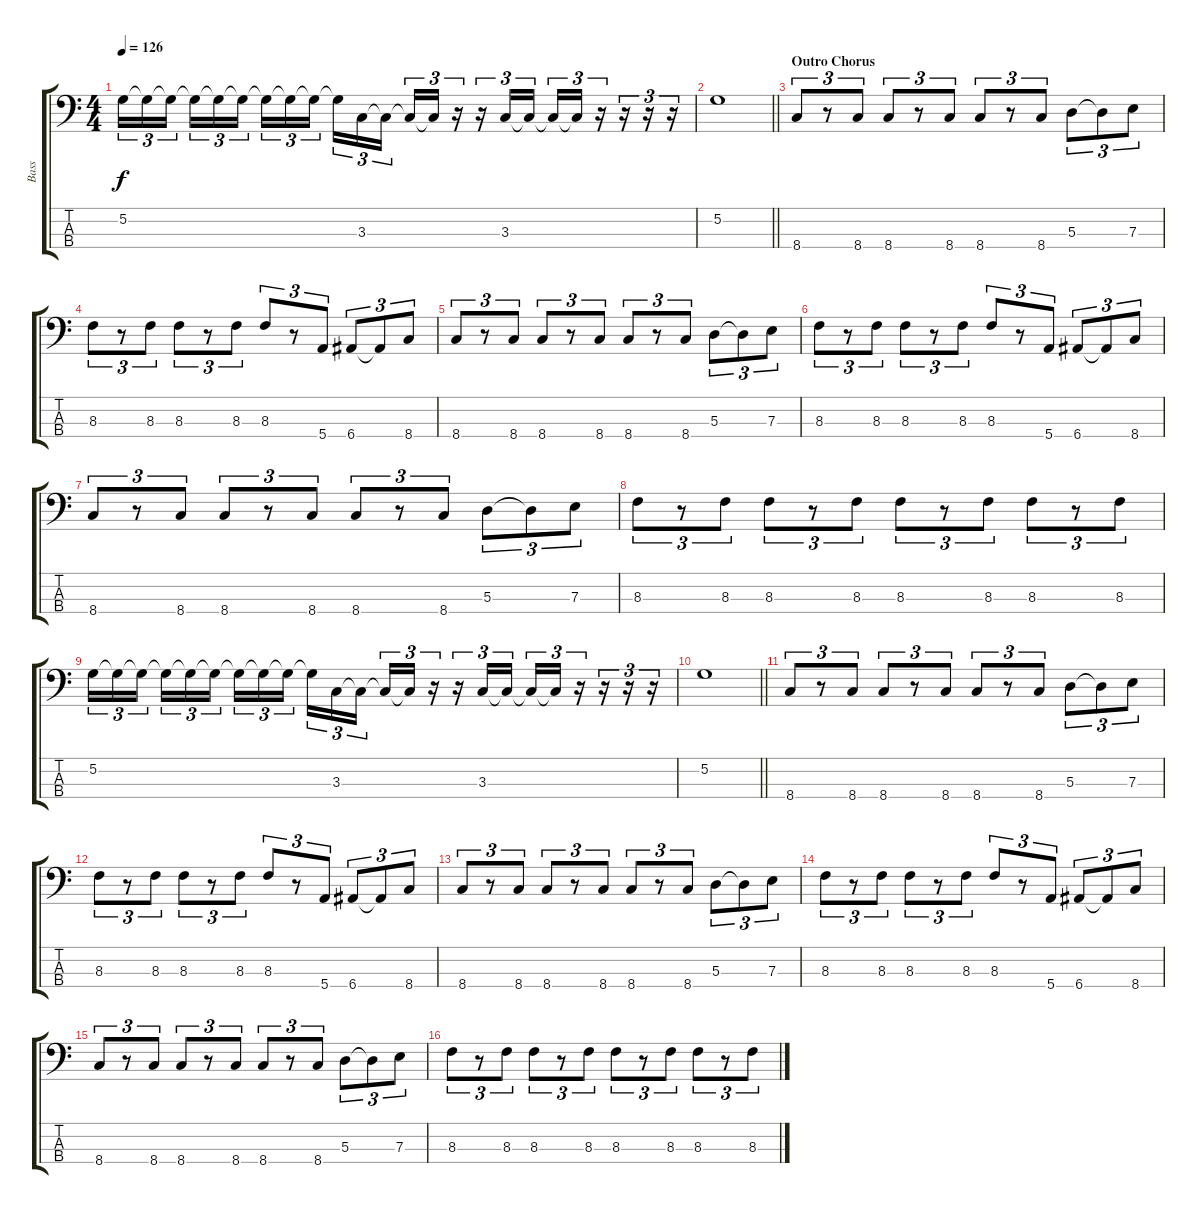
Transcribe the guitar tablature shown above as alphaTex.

\track ("Bass" "Bass") {instrument electricbassfinger}
\staff {score tabs}
\tuning (G2 D2 A1 E1) {hide}
\ts (4 4)
\tempo 126
\clef f4
\ks c
5.2.16{tu (3 2) dy f} 5.2{t}.16{tu (3 2)} 5.2{t}.16{tu (3 2) beam splitsecondary} 5.2{t}.16{tu (3 2)} 5.2{t}.16{tu (3 2)} 5.2{t}.16{tu (3 2)} 5.2{t}.16{tu (3 2)} 5.2{t}.16{tu (3 2)} 5.2{t}.16{tu (3 2) beam splitsecondary} 5.2{t}.16{tu (3 2)} 3.3.16{tu (3 2)} 3.3{t}.16{tu (3 2)} 3.3{t}.16{tu (3 2)} 3.3{t}.16{tu (3 2)} r.16{tu (3 2)} r.16{tu (3 2)} 3.3.16{tu (3 2)} 3.3{t}.16{tu (3 2)} 3.3{t}.16{tu (3 2)} 3.3{t}.16{tu (3 2)} r.16{tu (3 2)} r.16{tu (3 2)} r.16{tu (3 2)} r.16{tu (3 2)} |
\barLineRight lightlight
5.2.1 |
\section ("" "Outro Chorus")
8.4.8{tu (3 2)} r.8{tu (3 2)} 8.4.8{tu (3 2)} 8.4.8{tu (3 2)} r.8{tu (3 2)} 8.4.8{tu (3 2)} 8.4.8{tu (3 2)} r.8{tu (3 2)} 8.4.8{tu (3 2)} 5.3.8{tu (3 2)} 5.3{t}.8{tu (3 2)} 7.3.8{tu (3 2)} |
8.3.8{tu (3 2)} r.8{tu (3 2)} 8.3.8{tu (3 2)} 8.3.8{tu (3 2)} r.8{tu (3 2)} 8.3.8{tu (3 2)} 8.3.8{tu (3 2)} r.8{tu (3 2)} 5.4.8{tu (3 2)} 6.4.8{tu (3 2)} 6.4{t}.8{tu (3 2)} 8.4.8{tu (3 2)} |
8.4.8{tu (3 2)} r.8{tu (3 2)} 8.4.8{tu (3 2)} 8.4.8{tu (3 2)} r.8{tu (3 2)} 8.4.8{tu (3 2)} 8.4.8{tu (3 2)} r.8{tu (3 2)} 8.4.8{tu (3 2)} 5.3.8{tu (3 2)} 5.3{t}.8{tu (3 2)} 7.3.8{tu (3 2)} |
8.3.8{tu (3 2)} r.8{tu (3 2)} 8.3.8{tu (3 2)} 8.3.8{tu (3 2)} r.8{tu (3 2)} 8.3.8{tu (3 2)} 8.3.8{tu (3 2)} r.8{tu (3 2)} 5.4.8{tu (3 2)} 6.4.8{tu (3 2)} 6.4{t}.8{tu (3 2)} 8.4.8{tu (3 2)} |
8.4.8{tu (3 2)} r.8{tu (3 2)} 8.4.8{tu (3 2)} 8.4.8{tu (3 2)} r.8{tu (3 2)} 8.4.8{tu (3 2)} 8.4.8{tu (3 2)} r.8{tu (3 2)} 8.4.8{tu (3 2)} 5.3.8{tu (3 2)} 5.3{t}.8{tu (3 2)} 7.3.8{tu (3 2)} |
8.3.8{tu (3 2)} r.8{tu (3 2)} 8.3.8{tu (3 2)} 8.3.8{tu (3 2)} r.8{tu (3 2)} 8.3.8{tu (3 2)} 8.3.8{tu (3 2)} r.8{tu (3 2)} 8.3.8{tu (3 2)} 8.3.8{tu (3 2)} r.8{tu (3 2)} 8.3.8{tu (3 2)} |
5.2.16{tu (3 2)} 5.2{t}.16{tu (3 2)} 5.2{t}.16{tu (3 2) beam splitsecondary} 5.2{t}.16{tu (3 2)} 5.2{t}.16{tu (3 2)} 5.2{t}.16{tu (3 2)} 5.2{t}.16{tu (3 2)} 5.2{t}.16{tu (3 2)} 5.2{t}.16{tu (3 2) beam splitsecondary} 5.2{t}.16{tu (3 2)} 3.3.16{tu (3 2)} 3.3{t}.16{tu (3 2)} 3.3{t}.16{tu (3 2)} 3.3{t}.16{tu (3 2)} r.16{tu (3 2)} r.16{tu (3 2)} 3.3.16{tu (3 2)} 3.3{t}.16{tu (3 2)} 3.3{t}.16{tu (3 2)} 3.3{t}.16{tu (3 2)} r.16{tu (3 2)} r.16{tu (3 2)} r.16{tu (3 2)} r.16{tu (3 2)} |
\barLineRight lightlight
5.2.1 |
8.4.8{tu (3 2)} r.8{tu (3 2)} 8.4.8{tu (3 2)} 8.4.8{tu (3 2)} r.8{tu (3 2)} 8.4.8{tu (3 2)} 8.4.8{tu (3 2)} r.8{tu (3 2)} 8.4.8{tu (3 2)} 5.3.8{tu (3 2)} 5.3{t}.8{tu (3 2)} 7.3.8{tu (3 2)} |
8.3.8{tu (3 2)} r.8{tu (3 2)} 8.3.8{tu (3 2)} 8.3.8{tu (3 2)} r.8{tu (3 2)} 8.3.8{tu (3 2)} 8.3.8{tu (3 2)} r.8{tu (3 2)} 5.4.8{tu (3 2)} 6.4.8{tu (3 2)} 6.4{t}.8{tu (3 2)} 8.4.8{tu (3 2)} |
8.4.8{tu (3 2)} r.8{tu (3 2)} 8.4.8{tu (3 2)} 8.4.8{tu (3 2)} r.8{tu (3 2)} 8.4.8{tu (3 2)} 8.4.8{tu (3 2)} r.8{tu (3 2)} 8.4.8{tu (3 2)} 5.3.8{tu (3 2)} 5.3{t}.8{tu (3 2)} 7.3.8{tu (3 2)} |
8.3.8{tu (3 2)} r.8{tu (3 2)} 8.3.8{tu (3 2)} 8.3.8{tu (3 2)} r.8{tu (3 2)} 8.3.8{tu (3 2)} 8.3.8{tu (3 2)} r.8{tu (3 2)} 5.4.8{tu (3 2)} 6.4.8{tu (3 2)} 6.4{t}.8{tu (3 2)} 8.4.8{tu (3 2)} |
8.4.8{tu (3 2)} r.8{tu (3 2)} 8.4.8{tu (3 2)} 8.4.8{tu (3 2)} r.8{tu (3 2)} 8.4.8{tu (3 2)} 8.4.8{tu (3 2)} r.8{tu (3 2)} 8.4.8{tu (3 2)} 5.3.8{tu (3 2)} 5.3{t}.8{tu (3 2)} 7.3.8{tu (3 2)} |
8.3.8{tu (3 2)} r.8{tu (3 2)} 8.3.8{tu (3 2)} 8.3.8{tu (3 2)} r.8{tu (3 2)} 8.3.8{tu (3 2)} 8.3.8{tu (3 2)} r.8{tu (3 2)} 8.3.8{tu (3 2)} 8.3.8{tu (3 2)} r.8{tu (3 2)} 8.3.8{tu (3 2)}
